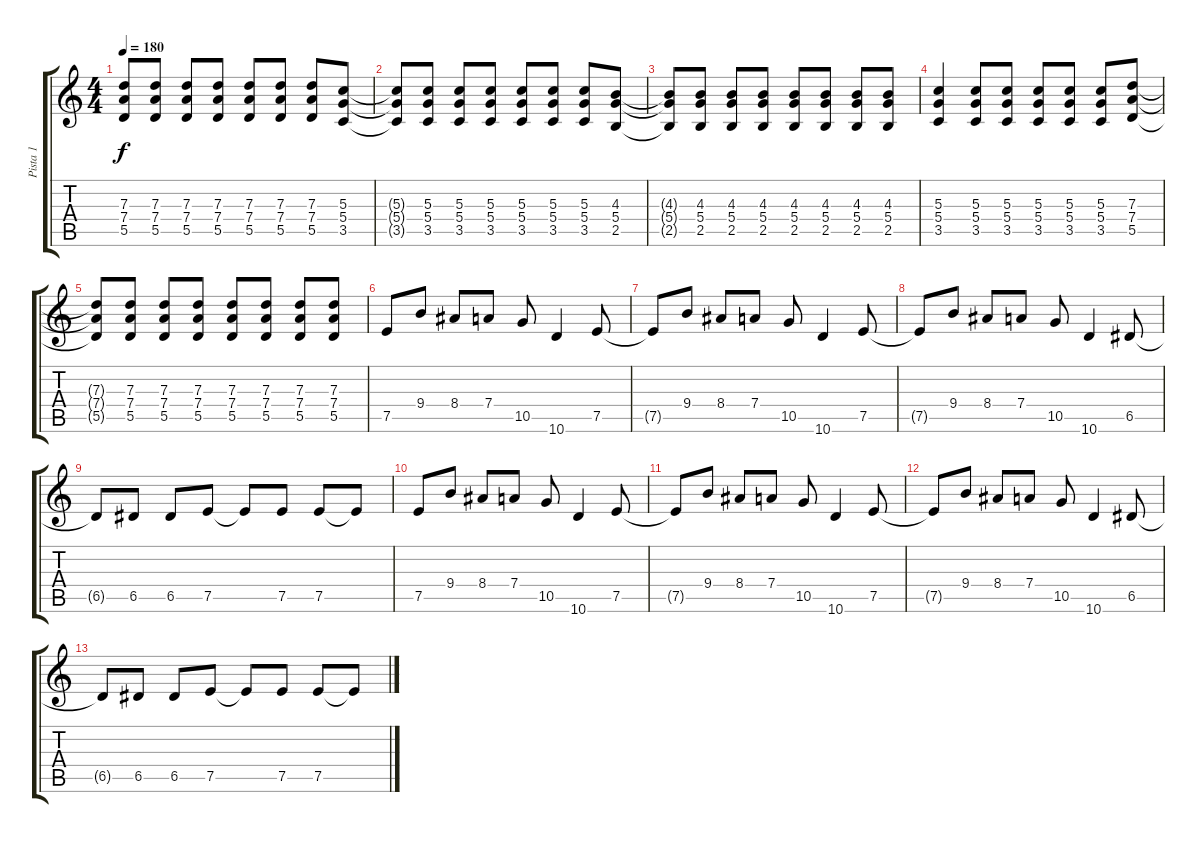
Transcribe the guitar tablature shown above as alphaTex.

\track ("Pista 1" "Pista 1") {instrument distortionguitar}
\staff {score tabs}
\tuning (E4 B3 G3 D3 A2 E2) {hide}
\ts (4 4)
\tempo 180
\clef g2
\ks c
(7.3 7.4 5.5).8{dy f} (7.3 7.4 5.5).8 (7.3 7.4 5.5).8 (7.3 7.4 5.5).8 (7.3 7.4 5.5).8 (7.3 7.4 5.5).8 (7.3 7.4 5.5).8 (5.3 5.4 3.5).8 |
(5.3{t} 5.4{t} 3.5{t}).8 (5.3 5.4 3.5).8 (5.3 5.4 3.5).8 (5.3 5.4 3.5).8 (5.3 5.4 3.5).8 (5.3 5.4 3.5).8 (5.3 5.4 3.5).8 (4.3 5.4 2.5).8 |
(4.3{t} 5.4{t} 2.5{t}).8 (4.3 5.4 2.5).8 (4.3 5.4 2.5).8 (4.3 5.4 2.5).8 (4.3 5.4 2.5).8 (4.3 5.4 2.5).8 (4.3 5.4 2.5).8 (4.3 5.4 2.5).8 |
(5.3 5.4 3.5).4 (5.3 5.4 3.5).8 (5.3 5.4 3.5).8 (5.3 5.4 3.5).8 (5.3 5.4 3.5).8 (5.3 5.4 3.5).8 (7.3 7.4 5.5).8 |
(7.3{t} 7.4{t} 5.5{t}).8 (7.3 7.4 5.5).8 (7.3 7.4 5.5).8 (7.3 7.4 5.5).8 (7.3 7.4 5.5).8 (7.3 7.4 5.5).8 (7.3 7.4 5.5).8 (7.3 7.4 5.5).8 |
7.5.8 9.4.8 8.4.8 7.4.8 10.5.8 10.6.4 7.5.8 |
7.5{t}.8 9.4.8 8.4.8 7.4.8 10.5.8 10.6.4 7.5.8 |
7.5{t}.8 9.4.8 8.4.8 7.4.8 10.5.8 10.6.4 6.5.8 |
6.5{t}.8 6.5.8 6.5.8 7.5.8 7.5{t}.8 7.5.8 7.5.8 7.5{t}.8 |
7.5.8 9.4.8 8.4.8 7.4.8 10.5.8 10.6.4 7.5.8 |
7.5{t}.8 9.4.8 8.4.8 7.4.8 10.5.8 10.6.4 7.5.8 |
7.5{t}.8 9.4.8 8.4.8 7.4.8 10.5.8 10.6.4 6.5.8 |
6.5{t}.8 6.5.8 6.5.8 7.5.8 7.5{t}.8 7.5.8 7.5.8 7.5{t}.8
